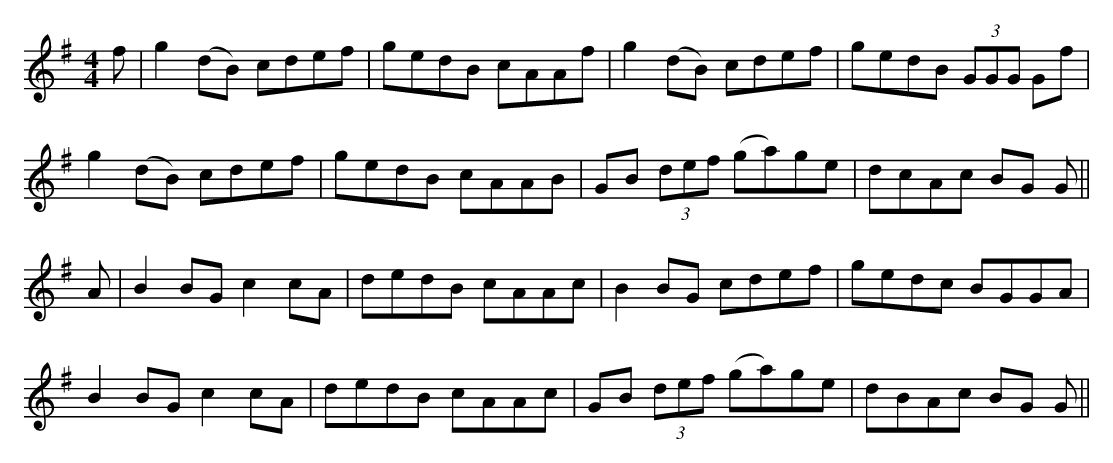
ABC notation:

X:1
M:4/4
K:G
f|g2 (dB) cdef|gedB cAAf|g2 (dB) cdef|gedB (3GGG Gf|
g2 (dB) cdef|gedB cAAB|GB (3def (ga)ge|dcAc BG G||
A|B2 BG c2 cA|dedB cAAc|B2 BG cdef|gedc BGGA|
B2 BG c2 cA|dedB cAAc|GB (3def (ga)ge|dBAc BG G||
